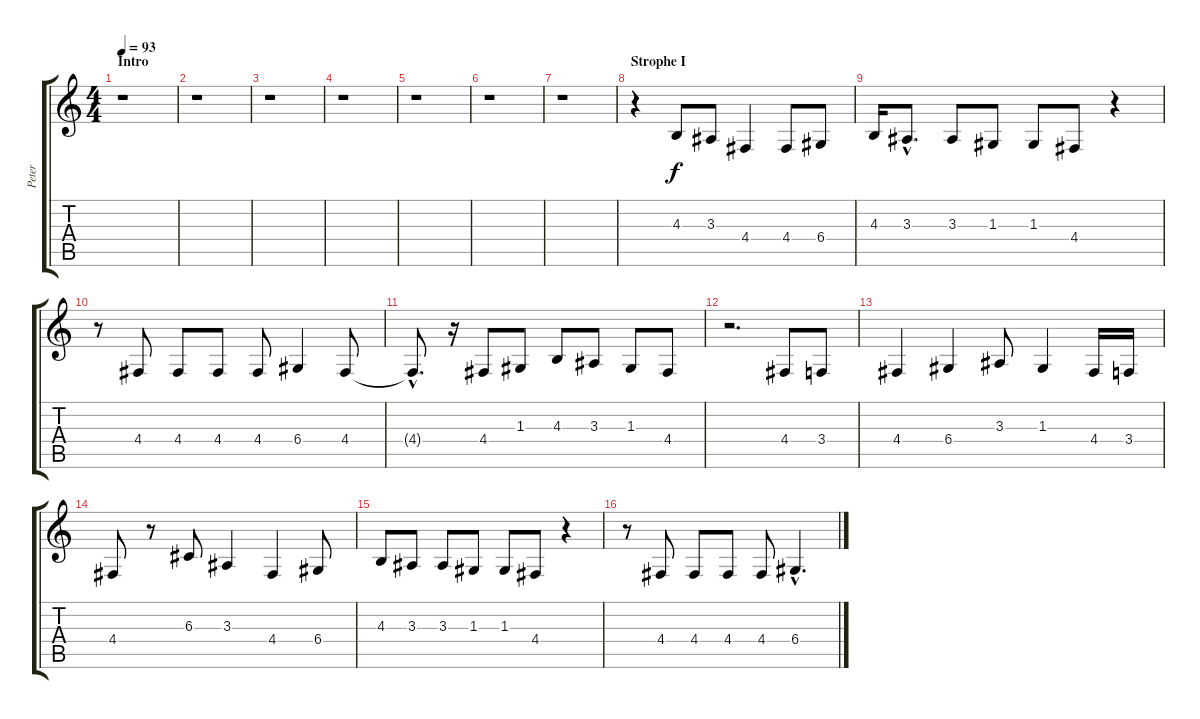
\track ("Peter" "Peter") {instrument synthbrass2}
\staff {score tabs}
\tuning (E4 B3 G3 D3 A2 E2) {hide}
\ts (4 4)
\section ("" "Intro")
\tempo 93
\clef g2
\ks c
r.1{dy f instrument synthbrass2} |
r.1 |
r.1 |
r.1 |
r.1 |
r.1 |
r.1 |
\section ("" "Strophe I")
r.4 4.3.8 3.3.8 4.4.4 4.4.8 6.4.8 |
4.3.16 3.3{hac}.8{d} 3.3.8 1.3.8 1.3.8 4.4.8 r.4 |
r.8 4.4.8 4.4.8 4.4.8 4.4.8 6.4.4 4.4.8 |
4.4{hac t}.8{d} r.16 4.4.8 1.3.8 4.3.8 3.3.8 1.3.8 4.4.8 |
r.2{d} 4.4.8 3.4.8 |
4.4.4 6.4.4 3.3.8 1.3.4 4.4.16 3.4.16 |
4.4.8 r.8 6.3.8 3.3.4 4.4.4 6.4.8 |
4.3.8 3.3.8 3.3.8 1.3.8 1.3.8 4.4.8 r.4 |
r.8 4.4.8 4.4.8 4.4.8 4.4.8 6.4{hac}.4{d}
